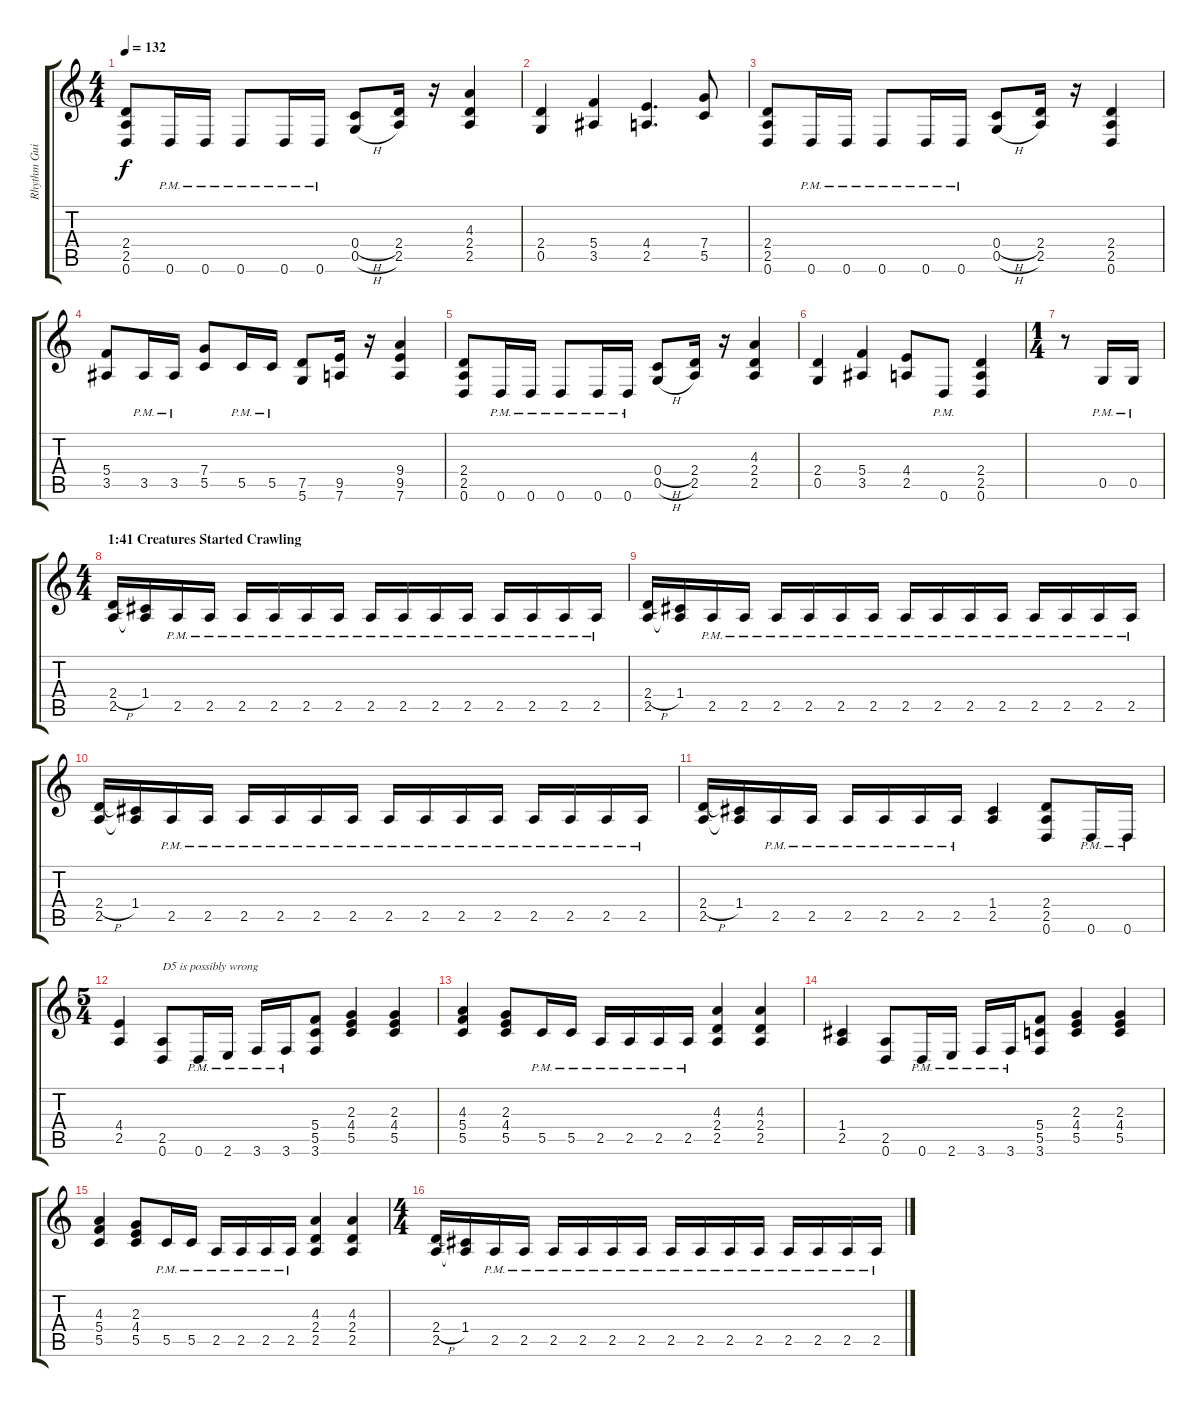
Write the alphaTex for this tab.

\track ("Rhythm Guitar" "Rhythm Gui") {instrument distortionguitar}
\staff {score tabs}
\tuning (D4 A3 F3 C3 G2 D2) {hide}
\ts (4 4)
\tempo 132
\clef g2
\ks c
(2.4 2.5 0.6).8{dy f} 0.6{pm}.16 0.6{pm}.16 0.6{pm}.8 0.6{pm}.16 0.6{pm}.16 (0.4{h} 0.5{h}).8 (2.4 2.5).16 r.16 (4.3 2.4 2.5).4 |
(2.4 0.5).4 (5.4 3.5).4 (4.4 2.5).4{d} (7.4 5.5).8 |
(2.4 2.5 0.6).8 0.6{pm}.16 0.6{pm}.16 0.6{pm}.8 0.6{pm}.16 0.6{pm}.16 (0.4{h} 0.5{h}).8 (2.4 2.5).16 r.16 (2.4 2.5 0.6).4 |
(5.4 3.5).8 3.5{pm}.16 3.5{pm}.16 (7.4 5.5).8 5.5{pm}.16 5.5{pm}.16 (7.5 5.6).8 (9.5 7.6).16 r.16 (9.4 9.5 7.6).4 |
(2.4 2.5 0.6).8 0.6{pm}.16 0.6{pm}.16 0.6{pm}.8 0.6{pm}.16 0.6{pm}.16 (0.4{h} 0.5{h}).8 (2.4 2.5).16 r.16 (4.3 2.4 2.5).4 |
(2.4 0.5).4 (5.4 3.5).4 (4.4 2.5).8 0.6{pm}.8 (2.4 2.5 0.6).4 |
\ts (1 4)
r.8 0.5{pm}.16 0.5{pm}.16 |
\ts (4 4)
\section ("" "1:41 Creatures Started Crawling")
(2.4{h} 2.5).16 (1.4 2.5{t}).16 2.5{pm}.16 2.5{pm}.16 2.5{pm}.16 2.5{pm}.16 2.5{pm}.16 2.5{pm}.16 2.5{pm}.16 2.5{pm}.16 2.5{pm}.16 2.5{pm}.16 2.5{pm}.16 2.5{pm}.16 2.5{pm}.16 2.5{pm}.16 |
(2.4{h} 2.5).16 (1.4 2.5{t}).16 2.5{pm}.16 2.5{pm}.16 2.5{pm}.16 2.5{pm}.16 2.5{pm}.16 2.5{pm}.16 2.5{pm}.16 2.5{pm}.16 2.5{pm}.16 2.5{pm}.16 2.5{pm}.16 2.5{pm}.16 2.5{pm}.16 2.5{pm}.16 |
(2.4{h} 2.5).16 (1.4 2.5{t}).16 2.5{pm}.16 2.5{pm}.16 2.5{pm}.16 2.5{pm}.16 2.5{pm}.16 2.5{pm}.16 2.5{pm}.16 2.5{pm}.16 2.5{pm}.16 2.5{pm}.16 2.5{pm}.16 2.5{pm}.16 2.5{pm}.16 2.5{pm}.16 |
(2.4{h} 2.5).16 (1.4 2.5{t}).16 2.5{pm}.16 2.5{pm}.16 2.5{pm}.16 2.5{pm}.16 2.5{pm}.16 2.5{pm}.16 (1.4 2.5).4 (2.4 2.5 0.6).8 0.6{pm}.16 0.6{pm}.16 |
\ts (5 4)
(4.4 2.5).4 (2.5 0.6).8{txt "D5 is possibly wrong"} 0.6{pm}.16 2.6{pm}.16 3.6{pm}.16 3.6{pm}.16 (5.4 5.5 3.6).8 (2.3 4.4 5.5).4 (2.3 4.4 5.5).4 |
(4.3 5.4 5.5).4 (2.3 4.4 5.5).8 5.5{pm}.16 5.5{pm}.16 2.5{pm}.16 2.5{pm}.16 2.5{pm}.16 2.5{pm}.16 (4.3 2.4 2.5).4 (4.3 2.4 2.5).4 |
(1.4 2.5).4 (2.5 0.6).8 0.6{pm}.16 2.6{pm}.16 3.6{pm}.16 3.6{pm}.16 (5.4 5.5 3.6).8 (2.3 4.4 5.5).4 (2.3 4.4 5.5).4 |
(4.3 5.4 5.5).4 (2.3 4.4 5.5).8 5.5{pm}.16 5.5{pm}.16 2.5{pm}.16 2.5{pm}.16 2.5{pm}.16 2.5{pm}.16 (4.3 2.4 2.5).4 (4.3 2.4 2.5).4 |
\ts (4 4)
(2.4{h} 2.5).16 (1.4 2.5{t}).16 2.5{pm}.16 2.5{pm}.16 2.5{pm}.16 2.5{pm}.16 2.5{pm}.16 2.5{pm}.16 2.5{pm}.16 2.5{pm}.16 2.5{pm}.16 2.5{pm}.16 2.5{pm}.16 2.5{pm}.16 2.5{pm}.16 2.5{pm}.16
